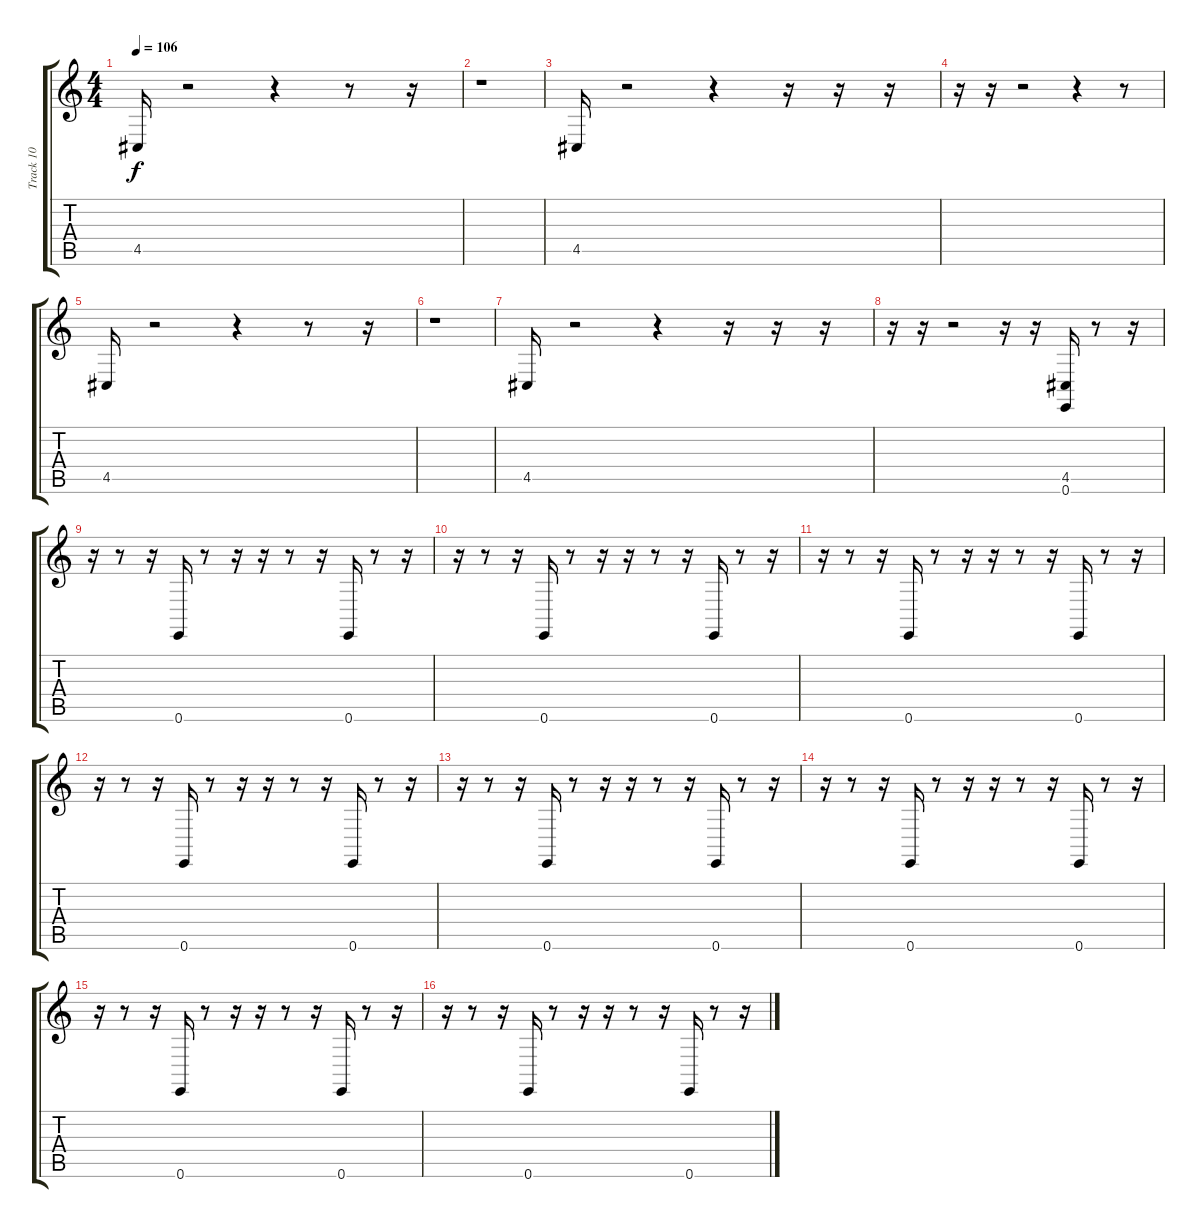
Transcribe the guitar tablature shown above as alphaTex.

\track ("Track 10" "Track 10") {instrument englishhorn}
\staff {score tabs}
\tuning (E4 B3 G3 D3 A2 E2) {hide}
\ts (4 4)
\tempo 106
\clef g2
\ks c
4.5.16{dy f instrument englishhorn} r.2 r.4 r.8 r.16 |
r.1 |
4.5.16 r.2 r.4 r.16 r.16 r.16 |
r.16 r.16 r.2 r.4 r.8 |
4.5.16 r.2 r.4 r.8 r.16 |
r.1 |
4.5.16 r.2 r.4 r.16 r.16 r.16 |
r.16 r.16 r.2 r.16 r.16 (4.5 0.6).16 r.8 r.16 |
r.16 r.8 r.16 0.6.16 r.8 r.16 r.16 r.8 r.16 0.6.16 r.8 r.16 |
r.16 r.8 r.16 0.6.16 r.8 r.16 r.16 r.8 r.16 0.6.16 r.8 r.16 |
r.16 r.8 r.16 0.6.16 r.8 r.16 r.16 r.8 r.16 0.6.16 r.8 r.16 |
r.16 r.8 r.16 0.6.16 r.8 r.16 r.16 r.8 r.16 0.6.16 r.8 r.16 |
r.16 r.8 r.16 0.6.16 r.8 r.16 r.16 r.8 r.16 0.6.16 r.8 r.16 |
r.16 r.8 r.16 0.6.16 r.8 r.16 r.16 r.8 r.16 0.6.16 r.8 r.16 |
r.16 r.8 r.16 0.6.16 r.8 r.16 r.16 r.8 r.16 0.6.16 r.8 r.16 |
r.16 r.8 r.16 0.6.16 r.8 r.16 r.16 r.8 r.16 0.6.16 r.8 r.16
